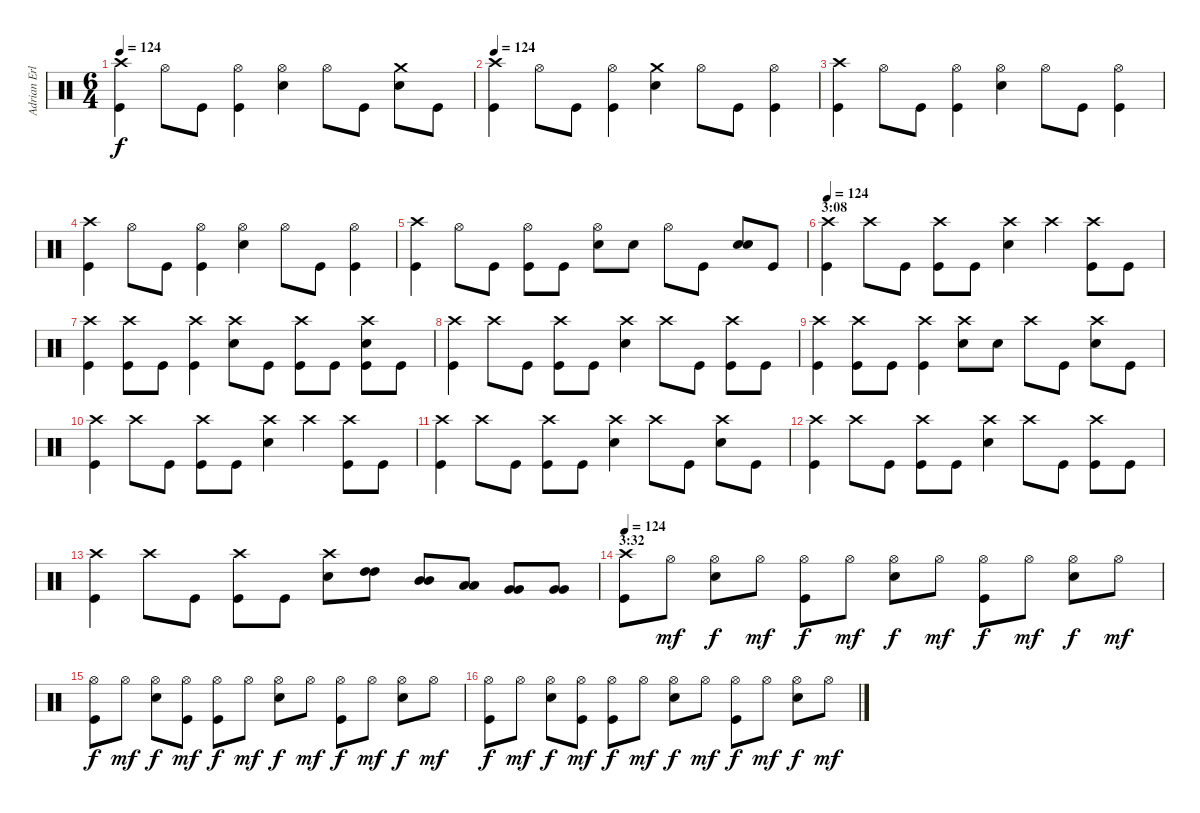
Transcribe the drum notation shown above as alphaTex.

\track ("Adrian Erlandsson (Norseman of the Apoca" "Adrian Erl") {instrument percussion}
\staff {score}
\articulation defaults
\ts (6 4)
\tempo 124
\clef neutral
\ks c
("Crash high (hit)" "Kick (hit)").4{dy f} "Hi-Hat (open)".8 "Kick (hit)".8 ("Hi-Hat (open)" "Kick (hit)").4 ("Hi-Hat (open)" "Electric Snare (hit)").4 "Hi-Hat (open)".8 "Kick (hit)".8 ("Crash medium (hit)" "Electric Snare (hit)").8 "Kick (hit)".8 |
\tempo 124
("Crash high (hit)" "Kick (hit)").4 "Hi-Hat (open)".8 "Kick (hit)".8 ("Hi-Hat (open)" "Kick (hit)").4 ("Crash medium (hit)" "Electric Snare (hit)").4 "Hi-Hat (open)".8 "Kick (hit)".8 ("Hi-Hat (open)" "Kick (hit)").4 |
("Crash high (hit)" "Kick (hit)").4 "Hi-Hat (open)".8 "Kick (hit)".8 ("Hi-Hat (open)" "Kick (hit)").4 ("Hi-Hat (open)" "Electric Snare (hit)").4 "Hi-Hat (open)".8 "Kick (hit)".8 ("Hi-Hat (open)" "Kick (hit)").4 |
("Crash high (hit)" "Kick (hit)").4 "Hi-Hat (open)".8 "Kick (hit)".8 ("Hi-Hat (open)" "Kick (hit)").4 ("Hi-Hat (open)" "Electric Snare (hit)").4 "Hi-Hat (open)".8 "Kick (hit)".8 ("Hi-Hat (open)" "Kick (hit)").4 |
("Crash high (hit)" "Kick (hit)").4 "Hi-Hat (open)".8 "Kick (hit)".8 ("Hi-Hat (open)" "Kick (hit)").8 "Kick (hit)".8 ("Hi-Hat (open)" "Electric Snare (hit)").8 "Electric Snare (hit)".8 "Hi-Hat (open)".8 "Kick (hit)".8 ("Electric Snare (hit)" "Electric Snare (hit)").8{bu 120} "Kick (hit)".8 |
\section ("" "3:08")
\tempo 124
("Crash high (hit)" "Kick (hit)").4 "Crash high (hit)".8 "Kick (hit)".8 ("Crash high (hit)" "Kick (hit)").8 "Kick (hit)".8 ("Crash high (hit)" "Electric Snare (hit)").4 "Crash high (hit)".4 ("Crash high (hit)" "Kick (hit)").8 "Kick (hit)".8 |
("Crash high (hit)" "Kick (hit)").4 ("Crash high (hit)" "Kick (hit)").8 "Kick (hit)".8 ("Crash high (hit)" "Kick (hit)").4 ("Crash high (hit)" "Electric Snare (hit)").8 "Kick (hit)".8 ("Crash high (hit)" "Kick (hit)").8 "Kick (hit)".8 ("Crash high (hit)" "Electric Snare (hit)" "Kick (hit)").8 "Kick (hit)".8 |
("Crash high (hit)" "Kick (hit)").4 "Crash high (hit)".8 "Kick (hit)".8 ("Crash high (hit)" "Kick (hit)").8 "Kick (hit)".8 ("Crash high (hit)" "Electric Snare (hit)").4 "Crash high (hit)".8 "Kick (hit)".8 ("Crash high (hit)" "Kick (hit)").8 "Kick (hit)".8 |
("Crash high (hit)" "Kick (hit)").4 ("Crash high (hit)" "Kick (hit)").8 "Kick (hit)".8 ("Crash high (hit)" "Kick (hit)").4 ("Crash high (hit)" "Electric Snare (hit)").8 "Electric Snare (hit)".8 "Crash high (hit)".8 "Kick (hit)".8 ("Crash high (hit)" "Electric Snare (hit)").8 "Kick (hit)".8 |
("Crash high (hit)" "Kick (hit)").4 "Crash high (hit)".8 "Kick (hit)".8 ("Crash high (hit)" "Kick (hit)").8 "Kick (hit)".8 ("Crash high (hit)" "Electric Snare (hit)").4 "Crash high (hit)".4 ("Crash high (hit)" "Kick (hit)").8 "Kick (hit)".8 |
("Crash high (hit)" "Kick (hit)").4 "Crash high (hit)".8 "Kick (hit)".8 ("Crash high (hit)" "Kick (hit)").8 "Kick (hit)".8 ("Crash high (hit)" "Electric Snare (hit)").4 "Crash high (hit)".8 "Kick (hit)".8 ("Crash high (hit)" "Electric Snare (hit)").8 "Kick (hit)".8 |
("Crash high (hit)" "Kick (hit)").4 "Crash high (hit)".8 "Kick (hit)".8 ("Crash high (hit)" "Kick (hit)").8 "Kick (hit)".8 ("Crash high (hit)" "Electric Snare (hit)").4 "Crash high (hit)".8 "Kick (hit)".8 ("Crash high (hit)" "Kick (hit)").8 "Kick (hit)".8 |
("Crash high (hit)" "Kick (hit)").4 "Crash high (hit)".8 "Kick (hit)".8 ("Crash high (hit)" "Kick (hit)").8 "Kick (hit)".8 ("Crash high (hit)" "Electric Snare (hit)").8 ("High Tom (hit)" "High Tom (hit)").8{bu 120} ("Mid Tom (hit)" "Mid Tom (hit)").8{bu 120} ("Low Tom (hit)" "Low Tom (hit)").8{bu 120} ("Very Low Tom (hit)" "Very Low Tom (hit)").8{bu 120} ("Very Low Tom (hit)" "Very Low Tom (hit)").8{bu 120} |
\section ("" "3:32")
\tempo 124
("Crash high (hit)" "Kick (hit)").8 "Hi-Hat (open)".8{dy mf} ("Hi-Hat (open)" "Electric Snare (hit)").8{dy f} "Hi-Hat (open)".8{dy mf} ("Hi-Hat (open)" "Kick (hit)").8{dy f} "Hi-Hat (open)".8{dy mf} ("Hi-Hat (open)" "Electric Snare (hit)").8{dy f} "Hi-Hat (open)".8{dy mf} ("Hi-Hat (open)" "Kick (hit)").8{dy f} "Hi-Hat (open)".8{dy mf} ("Hi-Hat (open)" "Electric Snare (hit)").8{dy f} "Hi-Hat (open)".8{dy mf} |
("Hi-Hat (open)" "Kick (hit)").8{dy f} "Hi-Hat (open)".8{dy mf} ("Hi-Hat (open)" "Electric Snare (hit)").8{dy f} ("Hi-Hat (open)" "Kick (hit)").8{dy mf} ("Hi-Hat (open)" "Kick (hit)").8{dy f} "Hi-Hat (open)".8{dy mf} ("Hi-Hat (open)" "Electric Snare (hit)").8{dy f} "Hi-Hat (open)".8{dy mf} ("Hi-Hat (open)" "Kick (hit)").8{dy f} "Hi-Hat (open)".8{dy mf} ("Hi-Hat (open)" "Electric Snare (hit)").8{dy f} "Hi-Hat (open)".8{dy mf} |
("Hi-Hat (open)" "Kick (hit)").8{dy f} "Hi-Hat (open)".8{dy mf} ("Hi-Hat (open)" "Electric Snare (hit)").8{dy f} ("Hi-Hat (open)" "Kick (hit)").8{dy mf} ("Hi-Hat (open)" "Kick (hit)").8{dy f} "Hi-Hat (open)".8{dy mf} ("Hi-Hat (open)" "Electric Snare (hit)").8{dy f} "Hi-Hat (open)".8{dy mf} ("Hi-Hat (open)" "Kick (hit)").8{dy f} "Hi-Hat (open)".8{dy mf} ("Hi-Hat (open)" "Electric Snare (hit)").8{dy f} "Hi-Hat (open)".8{dy mf}
